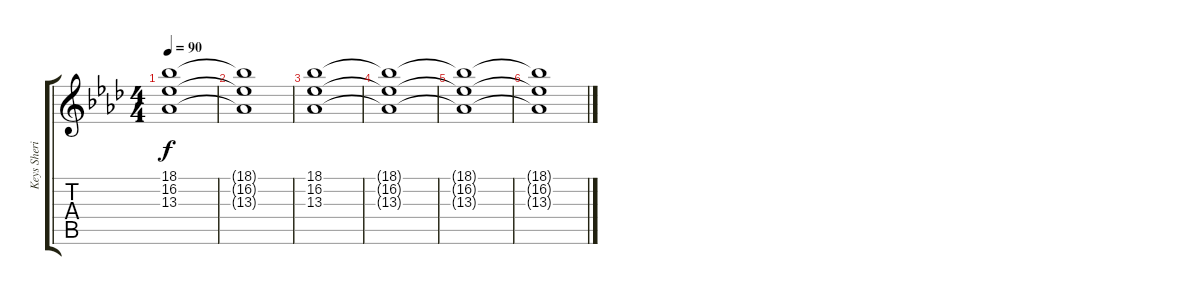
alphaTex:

\track ("Keys Sheridan" "Keys Sheri") {instrument stringensemble1}
\staff {score tabs}
\tuning (E4 B3 G3 D3 A2 E2) {hide}
\ts (4 4)
\tempo 90
\clef g2
\ks ab
(18.1{t} 16.2{t} 13.3{t}).1{dy f} |
(18.1{t} 16.2{t} 13.3{t}).1 |
(18.1 16.2 13.3).1 |
(18.1{t} 16.2{t} 13.3{t}).1 |
(18.1{t} 16.2{t} 13.3{t}).1 |
(18.1{t} 16.2{t} 13.3{t}).1{volume 0}
